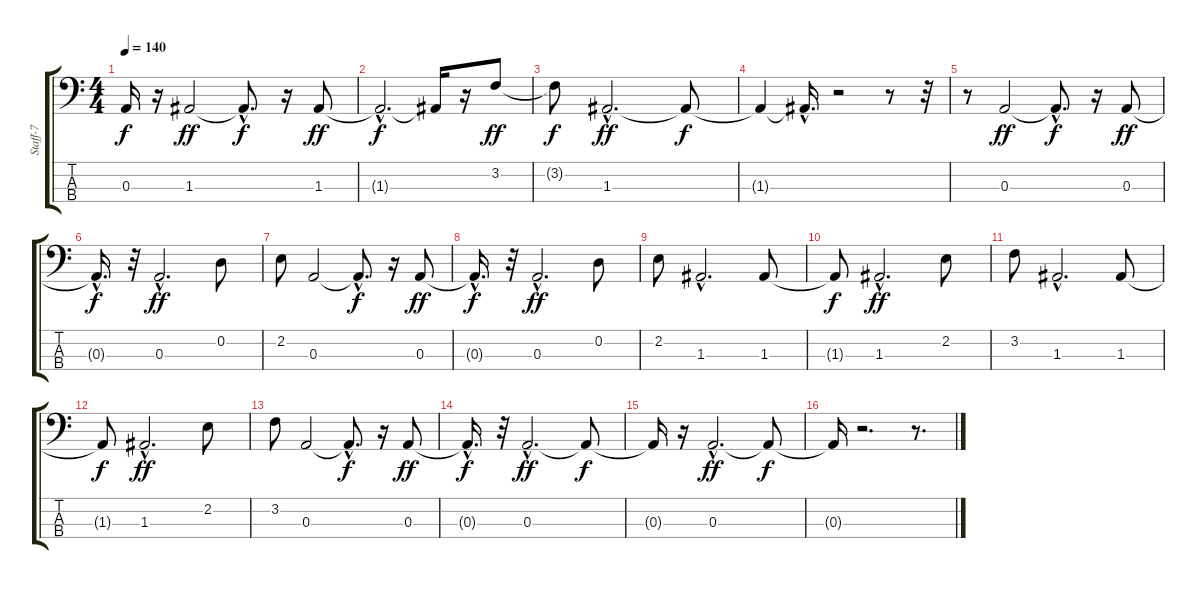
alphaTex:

\track ("Staff-7" "Staff-7") {instrument electricbasspick}
\staff {score tabs}
\tuning (G2 D2 A1 E1) {hide}
\ts (4 4)
\tempo 140
\clef f4
\ks c
0.3{t}.16{dy f} r.16 1.3.2{dy ff} 1.3{hac t}.8{d dy f} r.16 1.3.8{dy ff} |
1.3{hac t}.2{d dy f} 1.3{t}.16 r.16 3.2.8{dy ff} |
3.2{t}.8{dy f} 1.3{hac}.2{d dy ff} 1.3{t}.8{dy f} |
1.3{t}.4 1.3{hac t}.16{d} r.2 r.8 r.32 |
r.8 0.3.2{dy ff} 0.3{hac t}.8{d dy f} r.16 0.3.8{dy ff} |
0.3{hac t}.16{d dy f} r.32 0.3{hac}.2{d dy ff} 0.2.8 |
2.2.8 0.3.2 0.3{hac t}.8{d dy f} r.16 0.3.8{dy ff} |
0.3{hac t}.16{d dy f} r.32 0.3{hac}.2{d dy ff} 0.2.8 |
2.2.8 1.3{hac}.2{d} 1.3.8 |
1.3{t}.8{dy f} 1.3{hac}.2{d dy ff} 2.2.8 |
3.2.8 1.3{hac}.2{d} 1.3.8 |
1.3{t}.8{dy f} 1.3{hac}.2{d dy ff} 2.2.8 |
3.2.8 0.3.2 0.3{hac t}.8{d dy f} r.16 0.3.8{dy ff} |
0.3{hac t}.16{d dy f} r.32 0.3{hac}.2{d dy ff} 0.3{t}.8{dy f} |
0.3{t}.16 r.16 0.3{hac}.2{d dy ff} 0.3{t}.8{dy f} |
0.3{t}.16 r.2{d} r.8{d}
